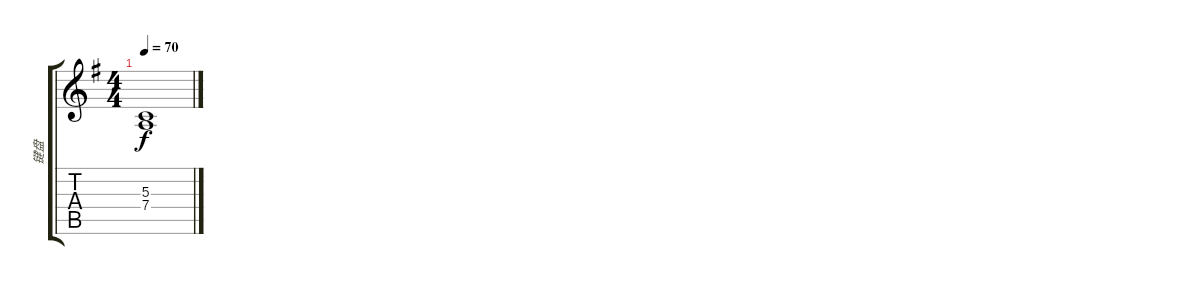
\track ("键盘" "键盘") {instrument choiraahs}
\staff {score tabs}
\tuning (E4 B3 G3 D3 A2 E2) {hide}
\ts (4 4)
\tempo 70
\clef g2
\ks g
(5.3{t} 7.4{t}).1{dy f volume 3}
